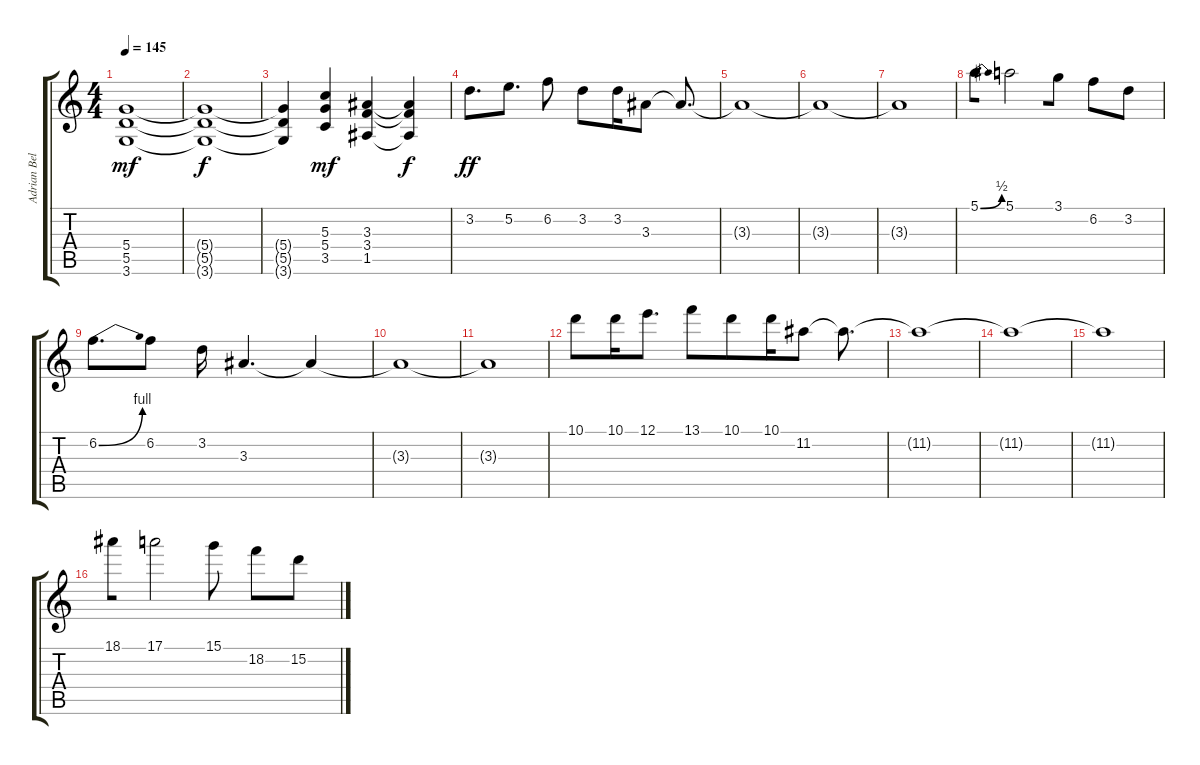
\track ("Adrian Belew" "Adrian Bel") {instrument distortionguitar}
\staff {score tabs}
\tuning (E4 B3 G3 D3 A2 E2) {hide}
\ts (4 4)
\tempo 145
\clef g2
\ks c
(5.4{t} 5.5{t} 3.6{t}).1{dy mf} |
(5.4{t} 5.5{t} 3.6{t}).1{dy f} |
(5.4{t} 5.5{t} 3.6{t}).4 (5.3 5.4 3.5).4{dy mf} (3.3 3.4 1.5).4 (3.3{t} 3.4{t} 1.5{t}).4{dy f} |
3.2.8{d dy ff} 5.2.8{d} 6.2.8 3.2.8 3.2.16 3.3.8 3.3{t}.8{d} |
3.3{t}.1 |
3.3{t}.1 |
3.3{t}.1 |
5.1{be (bend 0 0 60 2)}.8{beam merge} 5.1.2{beam merge} 3.1.8 6.2.8 3.2.8 |
6.2{be (bend 0 0 60 4)}.8{d beam merge} 6.2.8 3.2.16 3.3.4{d beam merge} 3.3{t}.4 |
3.3{t}.1 |
3.3{t}.1 |
10.1.8{beam merge} 10.1.16 12.1.8{d} 13.1.8{beam merge} 10.1.8 10.1.16 11.2.8 11.2{t}.8{d} |
11.2{t}.1 |
11.2{t}.1 |
11.2{t}.1 |
18.1.8{beam merge} 17.1.2 15.1.8 18.2.8 15.2.8
